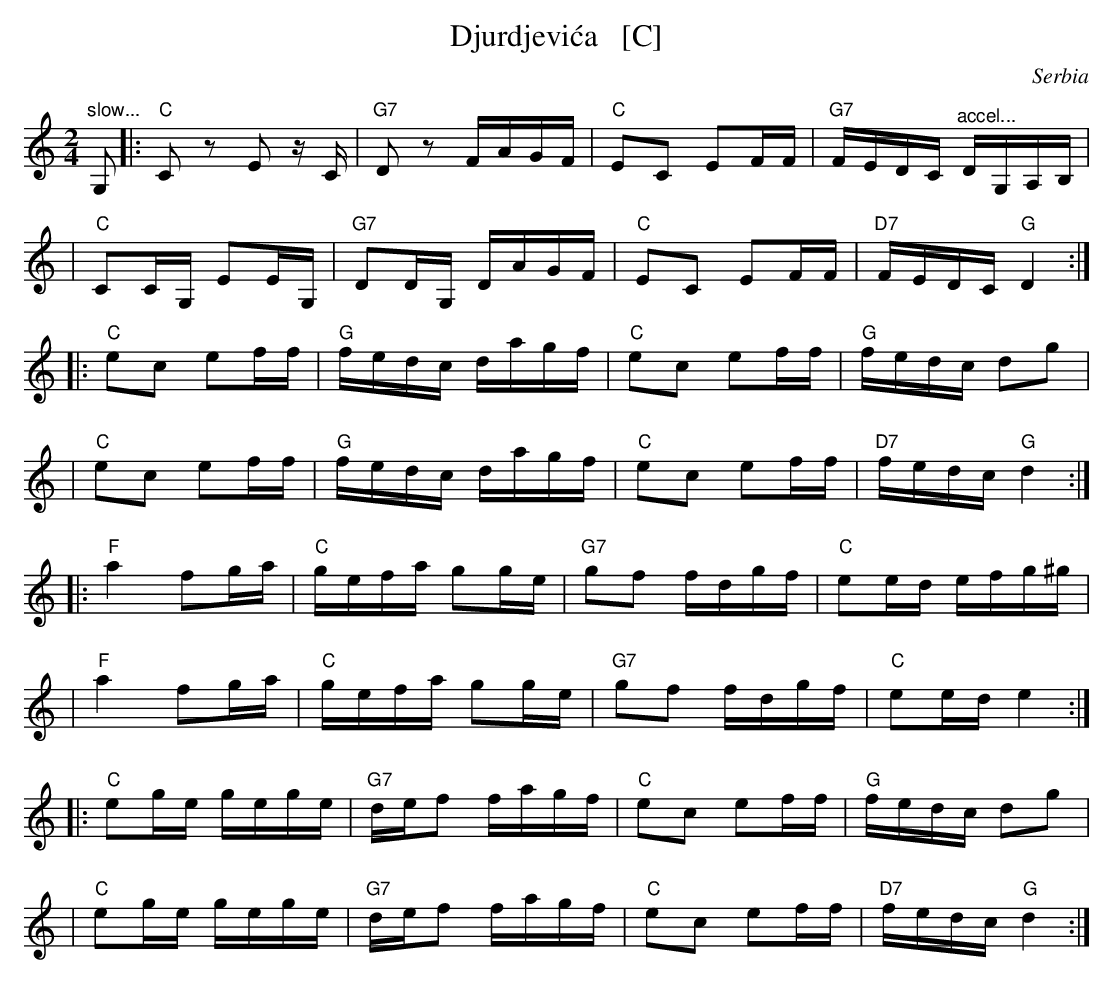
X:1
T: Djurdjevi\'ca   [C]
O: Serbia
M: 2/4
L: 1/16
K: C
"slow..."G,2- \
|: "C"C2z2 E2z C- | "G7"D2z2 FAGF | "C"E2C2 E2FF | "G7"FEDC "^accel..."DG,A,B, |
| "C"C2CG, E2EG, | "G7"D2DG, DAGF | "C"E2C2 E2FF | "D7"FEDC "G"D4 :|
|: "C"e2c2 e2ff | "G"fedc dagf | "C"e2c2 e2ff | "G"fedc d2g2 |
| "C"e2c2 e2ff | "G"fedc dagf | "C"e2c2 e2ff | "D7"fedc "G"d4 :|
|: "F"a4 f2ga | "C"gefa g2ge | "G7"g2f2 fdgf | "C"e2ed efg^g |
| "F"a4 f2ga | "C"gefa g2ge | "G7"g2f2 fdgf | "C"e2ed e4 :|
|: "C"e2ge gege | "G7"def2 fagf | "C"e2c2 e2ff | "G"fedc d2g2 |
| "C"e2ge gege | "G7"def2 fagf | "C"e2c2 e2ff | "D7"fedc "G"d4 :|
